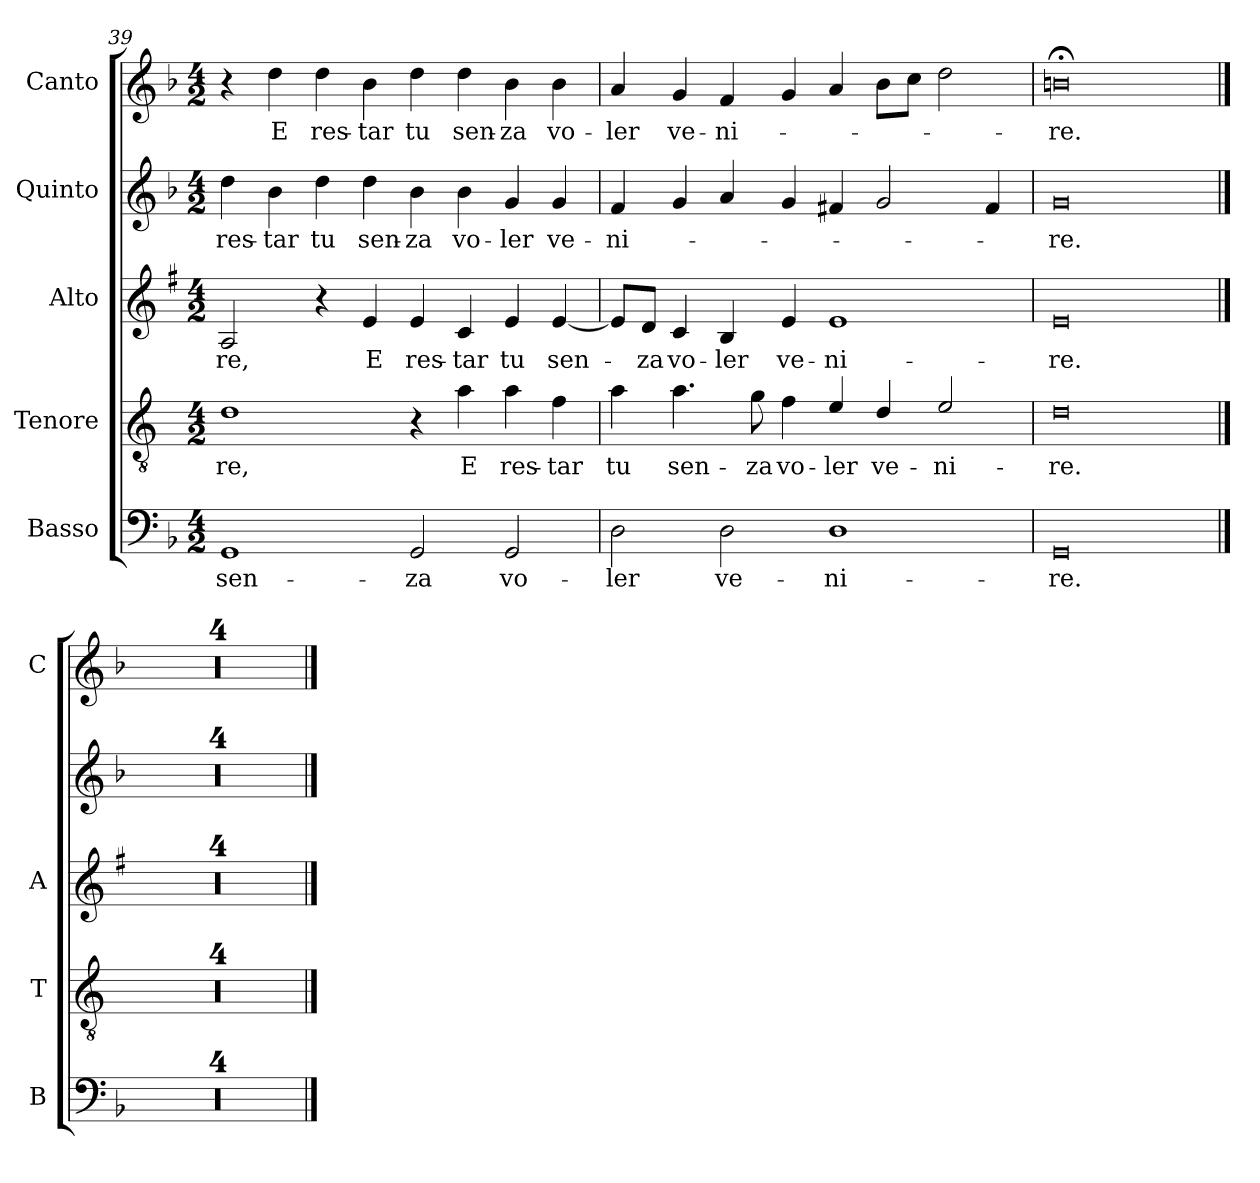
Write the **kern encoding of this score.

**kern	**text	**kern	**text	**kern	**text	**kern	**text	**kern	**text
*part5	*part5	*part4	*part4	*part3	*part3	*part2	*part2	*part1	*part1
*staff5	*staff5	*staff4	*staff4	*staff3	*staff3	*staff2	*staff2	*staff1	*staff1
*I"Basso	*	*I"Tenore	*	*I"Alto	*	*I"Quinto	*	*I"Canto	*
*I'B	*	*I'T	*	*I'A	*	*	*	*I'C	*
*clefF4	*	*clefGv2	*	*clefG2	*	*clefG2	*	*clefG2	*
*	*	*ITrd4c7	*	*ITrd1c2	*	*	*	*	*
*k[b-]	*	*k[b-]	*	*k[b-]	*	*k[b-]	*	*k[b-]	*
*F:	*	*F:	*	*F:	*	*F:	*	*F:	*
*M4/2	*	*M4/2	*	*M4/2	*	*M4/2	*	*M4/2	*
=39	=39	=39	=39	=39	=39	=39	=39	=39	=39
!	!LO:LY:b	!	!LO:LY:b	!	!LO:LY:b	!	!LO:LY:b	!	!
1GG	sen-	1G	-re,	2G/	-re,	4dd\	res-	4r	.
!	!	!	!	!	!	!	!LO:LY:b	!	!LO:LY:b
.	.	.	.	.	.	4b-\	-tar	4dd\	E
!	!	!	!	!	!	!	!LO:LY:b	!	!LO:LY:b
.	.	.	.	4r	.	4dd\	tu	4dd\	res-
!	!	!	!	!	!LO:LY:b	!	!LO:LY:b	!	!LO:LY:b
.	.	.	.	4d/	E	4dd\	sen-	4b-\	-tar
!	!LO:LY:b	!	!	!	!LO:LY:b	!	!LO:LY:b	!	!LO:LY:b
2GG/	-za	4r	.	4d/	res-	4b-\	-za	4dd\	tu
!	!	!	!LO:LY:b	!	!LO:LY:b	!	!LO:LY:b	!	!LO:LY:b
.	.	4d\	E	4B-/	-tar	4b-\	vo-	4dd\	sen-
!	!LO:LY:b	!	!LO:LY:b	!	!LO:LY:b	!	!LO:LY:b	!	!LO:LY:b
2GG/	vo-	4d\	res-	4d/	tu	4g/	-ler	4b-\	-za
!	!	!	!LO:LY:b	!	!LO:LY:b	!	!LO:LY:b	!	!LO:LY:b
.	.	4B-\	-tar	[4d/	sen-	4g/	ve-	4b-\	vo-
!!LO:LB:g=z
=40	=40	=40	=40	=40	=40	=40	=40	=40	=40
!	!LO:LY:b	!	!LO:LY:b	!	!	!	!LO:LY:b	!	!LO:LY:b
2D\	-ler	4d\	tu	8d/L]	.	4f/	-ni-	4a/	-ler
!	!	!	!	!	!LO:LY:b	!	!	!	!
.	.	.	.	8c/J	-za	.	.	.	.
!	!	!	!LO:LY:b	!	!LO:LY:b	!	!	!	!LO:LY:b
.	.	4.d\	sen-	4B-/	vo-	4g/	.	4g/	ve-
!	!LO:LY:b	!	!	!	!LO:LY:b	!	!	!	!LO:LY:b
2D\	ve-	.	.	4A/	-ler	4a/	.	4f/	-ni-
!	!	!	!LO:LY:b	!	!	!	!	!	!
.	.	8c\	-za	.	.	.	.	.	.
!	!	!	!LO:LY:b	!	!LO:LY:b	!	!	!	!
.	.	4B-\	vo-	4d/	ve-	4g/	.	4g/	.
!	!LO:LY:b	!	!LO:LY:b	!	!LO:LY:b	!	!	!	!
1D	-ni-	4A/	-ler	1d	-ni-	4f#X/	.	4a/	.
!	!	!	!LO:LY:b	!	!	!	!	!	!
.	.	4G/	ve-	.	.	2g/	.	8b-\L	.
.	.	.	.	.	.	.	.	8cc\J	.
!	!	!	!LO:LY:b	!	!	!	!	!	!
.	.	2A/	-ni-	.	.	.	.	2dd\	.
.	.	.	.	.	.	4f#/	.	.	.
=41	=41	=41	=41	=41	=41	=41	=41	=41	=41
!	!LO:LY:b	!	!LO:LY:b	!	!LO:LY:b	!	!LO:LY:b	!	!LO:LY:b
0GG	-re.	0G	-re.	0d	-re.	0g	-re.	0bn;<	-re.
==42	==42	==42	==42	==42	==42	==42	==42	==42	==42
0r	.	0r	.	0r	.	0r	.	0r	.
=43	=43	=43	=43	=43	=43	=43	=43	=43	=43
0r	.	0r	.	0r	.	0r	.	0r	.
=44	=44	=44	=44	=44	=44	=44	=44	=44	=44
0r	.	0r	.	0r	.	0r	.	0r	.
=45	=45	=45	=45	=45	=45	=45	=45	=45	=45
0r	.	0r	.	0r	.	0r	.	0r	.
==	==	==	==	==	==	==	==	==	==
*-	*-	*-	*-	*-	*-	*-	*-	*-	*-
